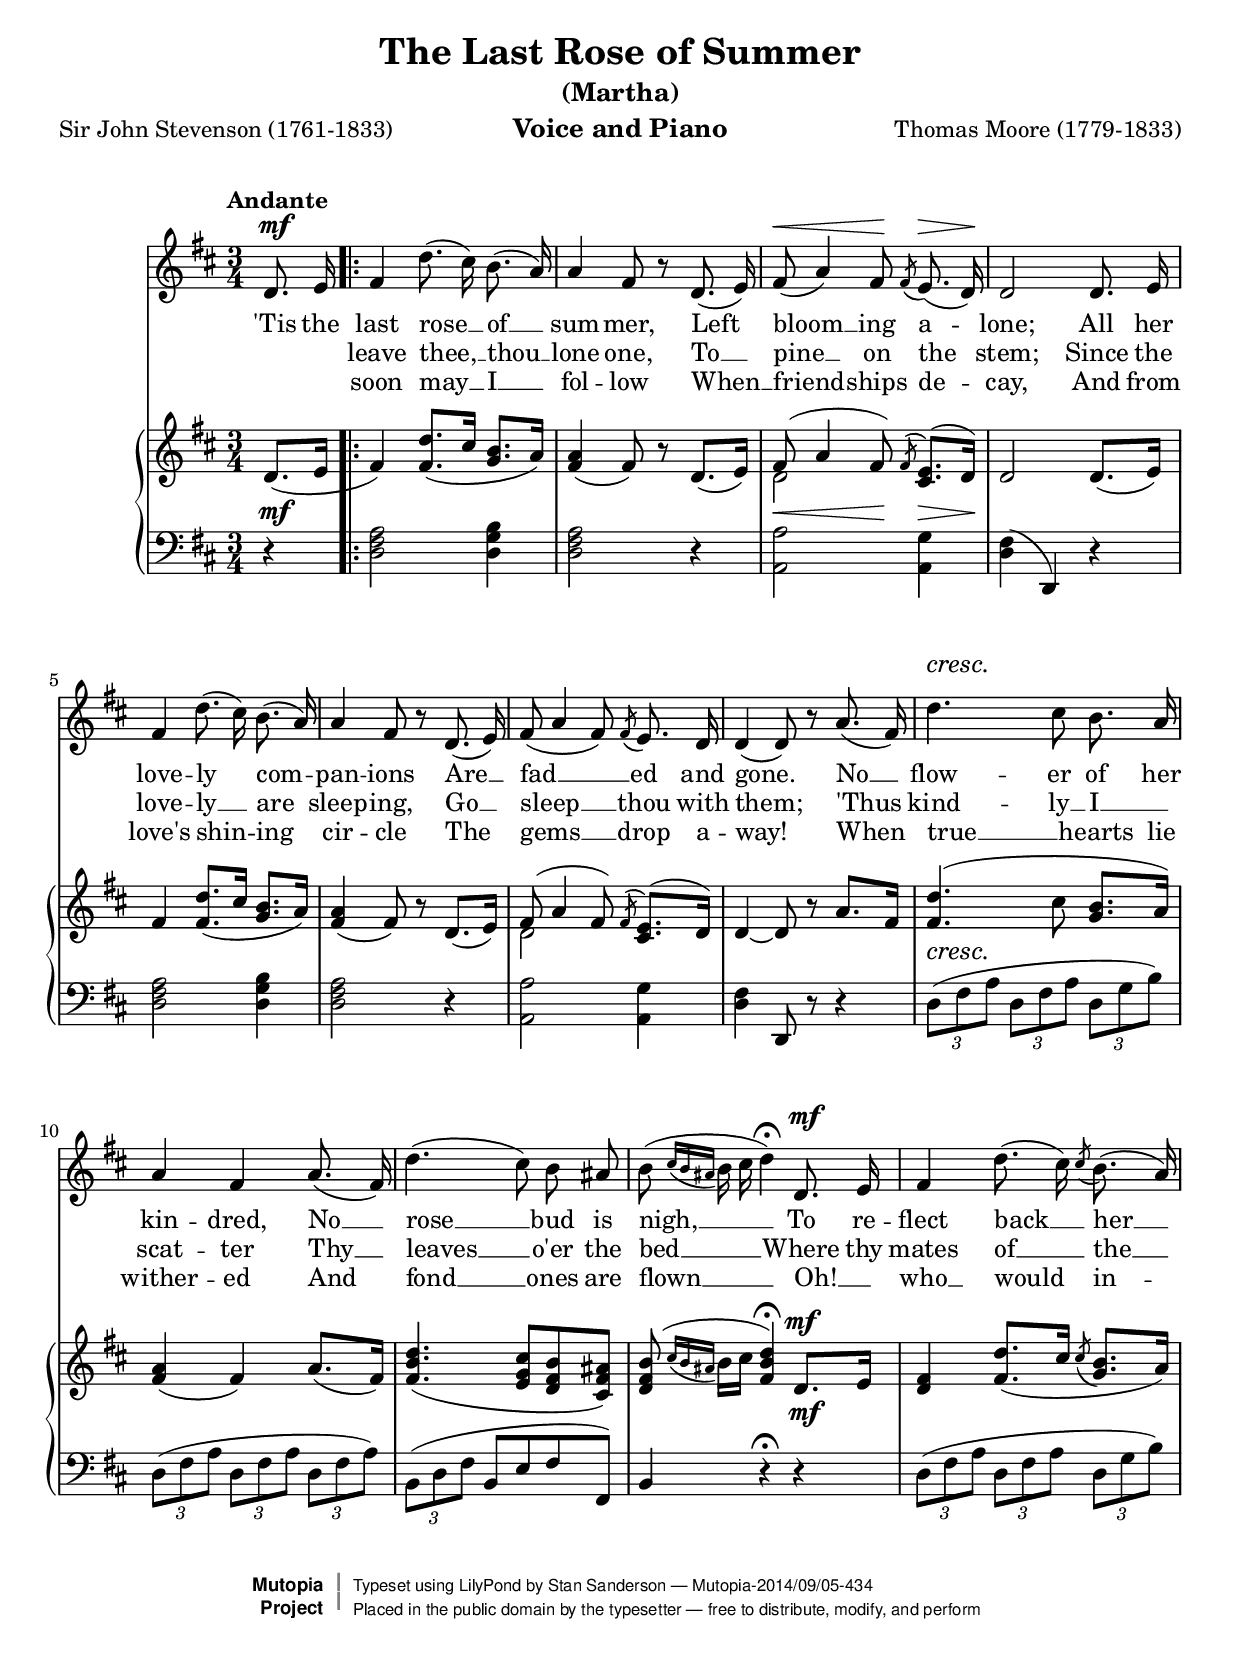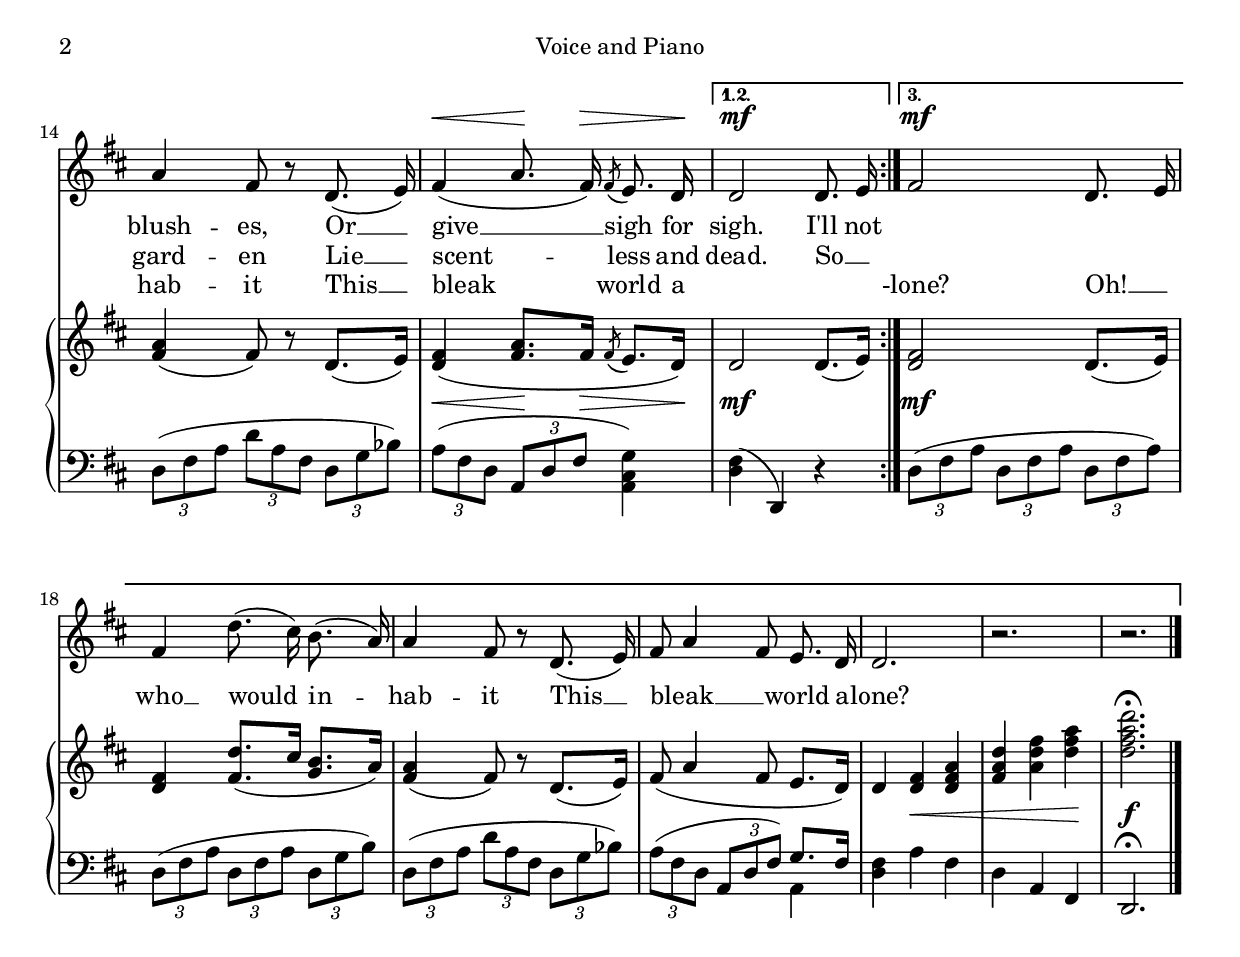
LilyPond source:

\include "english.ly"
\version "2.18.2"
%#(set-global-staff-size 17)

\header {
  title = "The Last Rose of Summer"
  subtitle ="(Martha)"
  composer = "Thomas Moore (1779-1833)"
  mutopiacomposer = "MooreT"
  poet = "Sir John Stevenson (1761-1833)"
  instrument = "Voice and Piano"
  opus = ""
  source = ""
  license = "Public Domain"
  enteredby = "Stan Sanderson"
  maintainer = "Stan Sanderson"
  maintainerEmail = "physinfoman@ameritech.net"
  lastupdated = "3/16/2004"

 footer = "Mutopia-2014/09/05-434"
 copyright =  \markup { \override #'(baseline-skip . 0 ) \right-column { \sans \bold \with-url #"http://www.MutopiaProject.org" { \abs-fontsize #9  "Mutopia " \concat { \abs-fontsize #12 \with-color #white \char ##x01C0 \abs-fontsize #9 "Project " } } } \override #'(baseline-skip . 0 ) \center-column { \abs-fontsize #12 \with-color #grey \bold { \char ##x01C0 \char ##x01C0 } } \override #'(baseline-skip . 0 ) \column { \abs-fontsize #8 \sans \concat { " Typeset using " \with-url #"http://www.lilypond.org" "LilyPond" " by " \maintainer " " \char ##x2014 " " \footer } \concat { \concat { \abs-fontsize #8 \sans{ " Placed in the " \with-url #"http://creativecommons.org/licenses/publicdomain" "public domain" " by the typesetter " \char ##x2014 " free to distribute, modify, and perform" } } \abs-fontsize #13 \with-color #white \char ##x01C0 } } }
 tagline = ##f
}

\paper {
  top-margin = 8\mm
  top-markup-spacing.basic-distance = #6
  markup-system-spacing #'padding = #5
  markup-markup-spacing #'padding = #1.2
  last-bottom-spacing.basic-distance = #12
  top-system-spacing.basic-distance = #12
  bottom-margin = 10\mm
}

% Added during update to 2.18
dynamics = {
  \override DynamicTextSpanner.style = #'none
  \partial 4 s4\mf | s2. |  s2. | s8\< s4 s8\! s8.\> s16\! | s2. |
  s2. | s2. | s2. | s2. | \once\crescTextCresc s4\< s4 s4\! |
  s2. | s2. | s2 s8\mf s8 | s2.
  s2. | s4\< s8.\! s16\> s8. s16\! | s2\mf s4 | s2\mf s4 |
}
% piano dynamics are similar but with a trailing crescendo
dynamicsp = {
  \dynamics
  s2.*3 | s4 s4\< s4 | s2 s4\! | s2.\f
}

melody = \relative c' {
	\key d\major \time 3/4
	\partial 4 d8. e16
%% 1-3
	\repeat volta 3 {fs4 d'8.( cs16) b8.( a16) | a4 fs8 r d8.( e16) |
		fs8( a4) fs8 \acciaccatura fs8 e8.( d16) |
%% 4-6
	d2 d8. e16 | fs4 d'8.( cs16) b8.( a16) | a4 fs8 r d8.( e16) |
%% 7-9
	fs8( a4 fs8) \acciaccatura fs8 e8. d16 | d4( d8) r a'8.( fs16) |
		d'4. cs8 b8. a16 |
%%% 10-12
	a4 fs a8.( fs16) | d'4.( cs8) b as |
		b( \acciaccatura {cs16[ b as]} b16 cs d4)\fermata d,8. e16 |
%%% 13-15
	fs4 d'8.( cs16) \acciaccatura cs8 b8.( a16) | a4 fs8 r d8.( e16) |
		fs4( a8. fs16) \acciaccatura fs8 e8. d16 |}

	\alternative { { d2 d8. e16 } {fs2 d8. e16 | fs4 d'8.( cs16) b8.( a16) |
	a4 fs8 r d8.( e16) | fs8\melisma a4 fs8\melismaEnd e8. d16 | d2. | r2. | r }} \bar "|."

}

textA = \lyricmode {
	_'Tis the last rose __ of __ sum -- mer, Left bloom __ ing a -- lone;
	All her love -- ly com -- pan -- ions
	Are __ fad __ ed and gone.__
	No __ flow -- er of her kin -- dred,
	No __ rose __ bud is nigh, __
	To re -- flect back __ her __ blush -- es,
	Or __ give __ sigh for sigh. I'll not
}

textB = \lyricmode {
	_ _ leave thee, __ thou __ lone one,
	To __ pine __ on the stem;
	Since the love -- ly __ are sleep -- ing,
	Go __ sleep __ thou with them;
	'Thus kind -- ly __ I __ _ scat -- ter
	Thy __ leaves __ o'er the bed __
	Where thy mates of __ the __ gard -- en
	Lie __ scent -- less and dead. So __ _
}

textC = \lyricmode {
	_ _ soon may __ I __ fol -- low
	When __ friend -- ships de -- cay,
	And from love's shin -- ing cir -- cle
	The gems __ drop a -- way!
	When true __ _ hearts lie wither -- ed
	And fond __ ones are flown __
	Oh! __ _ who __ would in -- hab -- it
	This __ bleak world a \repeat unfold 3 { \skip 1 } -lone?
	Oh! __ _ who __ would in -- hab -- it
	This __ bleak __ world a -- lone?
}

upper = \relative c' {
	\key d\major \time 3/4
	d8.( e16
%% 1-3
	fs4) <fs d'>8.( cs'16 <g b>8. a16) | <fs a>4( fs8) r d8.( e16) |
		<<{fs8( a4 fs8) \acciaccatura fs8 <e cs>8. ( d16) }\\{d2 s4}>> |
%% 4-6
	d2 d8.( e16) | fs4 <fs d'>8.( cs'16 <g b>8. a16) | <fs a>4( fs8) r d8.( e16) |
%% 7-9
	<<{fs8( a4 fs8) \acciaccatura fs8 <e cs>8. ( d16) }\\{d2 s4}>> |
		d4 ~ d8 r a'8. fs16 | <fs d'>4.( cs'8 <g b>8. a16) |
%% 10-12
	<a fs>4( fs) a8.( fs16) | <fs b d>4.( <e g cs>8[ <d fs b> <cs fs as>)] |
		<d fs b>( \acciaccatura {cs'16[ b as]} b16 cs <d b fs>4)\fermata d,8.^\mf e16 |
%% 13-15
	<d fs>4 <fs d'>8.( cs'16 \acciaccatura cs8 <b g>8. a16) | <a fs>4( fs8) r d8.( e16) |
		<d fs>4( <fs a>8. fs16 \acciaccatura fs8 e8. d16) |
%% 16-18
	d2 d8.( e16) | <d fs>2 d8.( e16) | <d fs>4 <fs d'>8.( cs'16 <g b>8. a16) |
%% 19-21
	<fs a>4( fs8) r d8.( e16) | fs8( a4 fs8 e8. d16) | d4 <d fs> <d fs a> |
%% 22-23
	<fs a d>4 <a d fs> <d fs a> | <d fs a d>2.\fermata


}


lower = \relative c {
	\key d\major \time 3/4
	r4
%% 1-3
	<d fs a>2 <d g b>4 | <d fs a>2 r4 | <<{s8 s s8 s8. s16}\\{<a a'>2 <a g'>4}>> |
%% 4-6
	<d fs>4( d,) r | <d' fs a>2 <d g b>4 | <d fs a>2 r4 |
%% 7-9
	<a a'>2 <a g'>4 | <d fs>4 d,8 r r4 |
		\tupletSpan 4
		\tuplet 3/2 {d'8[( fs a] d,[ fs a] d,[ g b])}
%% 10-12
	\tuplet 3/2 {d,8[( fs a] d,[ fs a] d,[ fs a])}
	\tuplet 3/2 {b,8[( d fs]} b,8 e fs fs,) | b4 r\fermata r |
%% 13-15
	\tuplet 3/2 {d8[( fs a] d,[ fs a] d,[ g b])} | \tuplet 3/2 {d,8[( fs a] d[ a fs] d[ g bf])} |
		\tuplet 3/2 {a8[( fs d] a[ d fs]} <g cs, a>4) |
%% 16-18
	<fs d>4( d,) r | \tuplet 3/2 {d'8[( fs a] d,[ fs a] d,[ fs a])} |
		\tuplet 3/2 {d,8[( fs a] d,[ fs a] d,[ g b])} |
%% 19-21
	 \tuplet 3/2 {d,8[( fs a] d[ a fs] d[ g bf])} |
	 	\tuplet 3/2 {a8[( fs d] a[ d fs])} <<{g8. fs16}\\{a,4}>> |
	 		<d fs>4 a' fs |
%% 22-23
	 d a fs\! | d2.\fermata
}

\score {
  <<
    \new Staff = "melodystaff" \with {
      midiInstrument = #"choir aahs"
    } <<
      \tempo "Andante"
      \new Dynamics \with {
        alignAboveContext = "melodystaff"
      } { \dynamics }
      \new Voice = "mel" {
        \autoBeamOff
        \melody
      }
      \new Lyrics { \lyricsto "mel" { \textA } }
      \new Lyrics { \lyricsto "mel" { \textB } }
      \new Lyrics { \lyricsto "mel" { \textC } }
	>>
    \new PianoStaff <<
	  \new Staff = "upper" \upper
      \new Dynamics \dynamicsp
	  \new Staff = "lower" <<
        \clef bass
        \lower
	  >>
    >>
  >>
  \layout { }
  \midi {
    \tempo 4 = 60
  }
}
